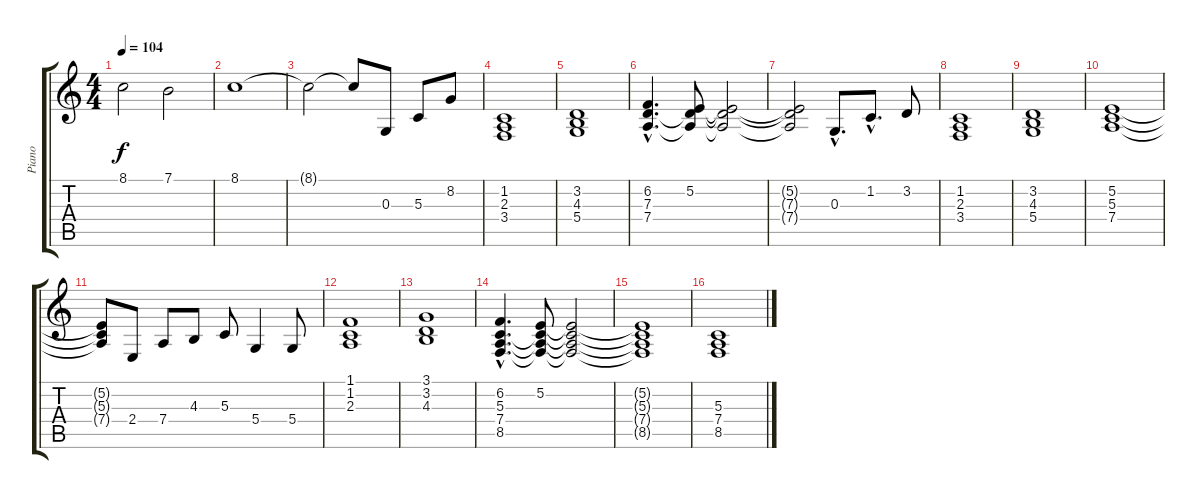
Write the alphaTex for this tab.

\track ("Piano" "Piano") {instrument acousticgrandpiano}
\staff {score tabs}
\tuning (E4 B3 G3 D3 A2 E2) {hide}
\ts (4 4)
\tempo 104
\clef g2
\ks c
8.1.2{dy f} 7.1.2 |
8.1.1 |
8.1{t}.2 8.1{t}.8 0.3.8 5.3.8 8.2.8 |
(1.2 2.3 3.4).1 |
(3.2 4.3 5.4).1 |
(6.2{hac} 7.3{hac} 7.4{hac}).4{d} (5.2 7.3{t} 7.4{t}).8 (5.2{t} 7.3{t} 7.4{t}).2 |
(5.2{t} 7.3{t} 7.4{t}).2 0.3{hac}.8{d} 1.2{hac}.8{d} 3.2.8 |
(1.2 2.3 3.4).1 |
(3.2 4.3 5.4).1 |
(5.2 5.3 7.4).1 |
(5.2{t} 5.3{t} 7.4{t}).8 2.4.8 7.4.8 4.3.8 5.3.8 5.4.4 5.4.8 |
(1.1 1.2 2.3).1 |
(3.1 3.2 4.3).1 |
(6.2{hac} 5.3{hac} 7.4{hac} 8.5{hac}).4{d} (5.2 5.3{t} 7.4{t} 8.5{t}).8 (5.2{t} 5.3{t} 7.4{t} 8.5{t}).2 |
(5.2{t} 5.3{t} 7.4{t} 8.5{t}).1 |
(5.3 7.4 8.5).1
